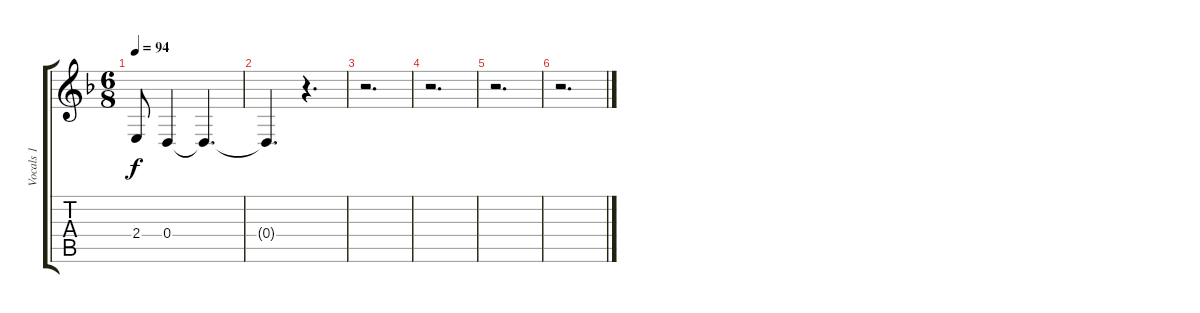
\track ("Vocals 1" "Vocals 1") {instrument oboe}
\staff {score tabs}
\tuning (E4 A3 F3 D3 A2 D2) {hide}
\ts (6 8)
\tempo 94
\clef g2
\ks dminor
2.4.8{dy f} 0.4.4 0.4{t}.4{d} |
0.4{t}.4{d} r.4{d} |
r.2{d} |
r.2{d} |
r.2{d} |
r.2{d}
